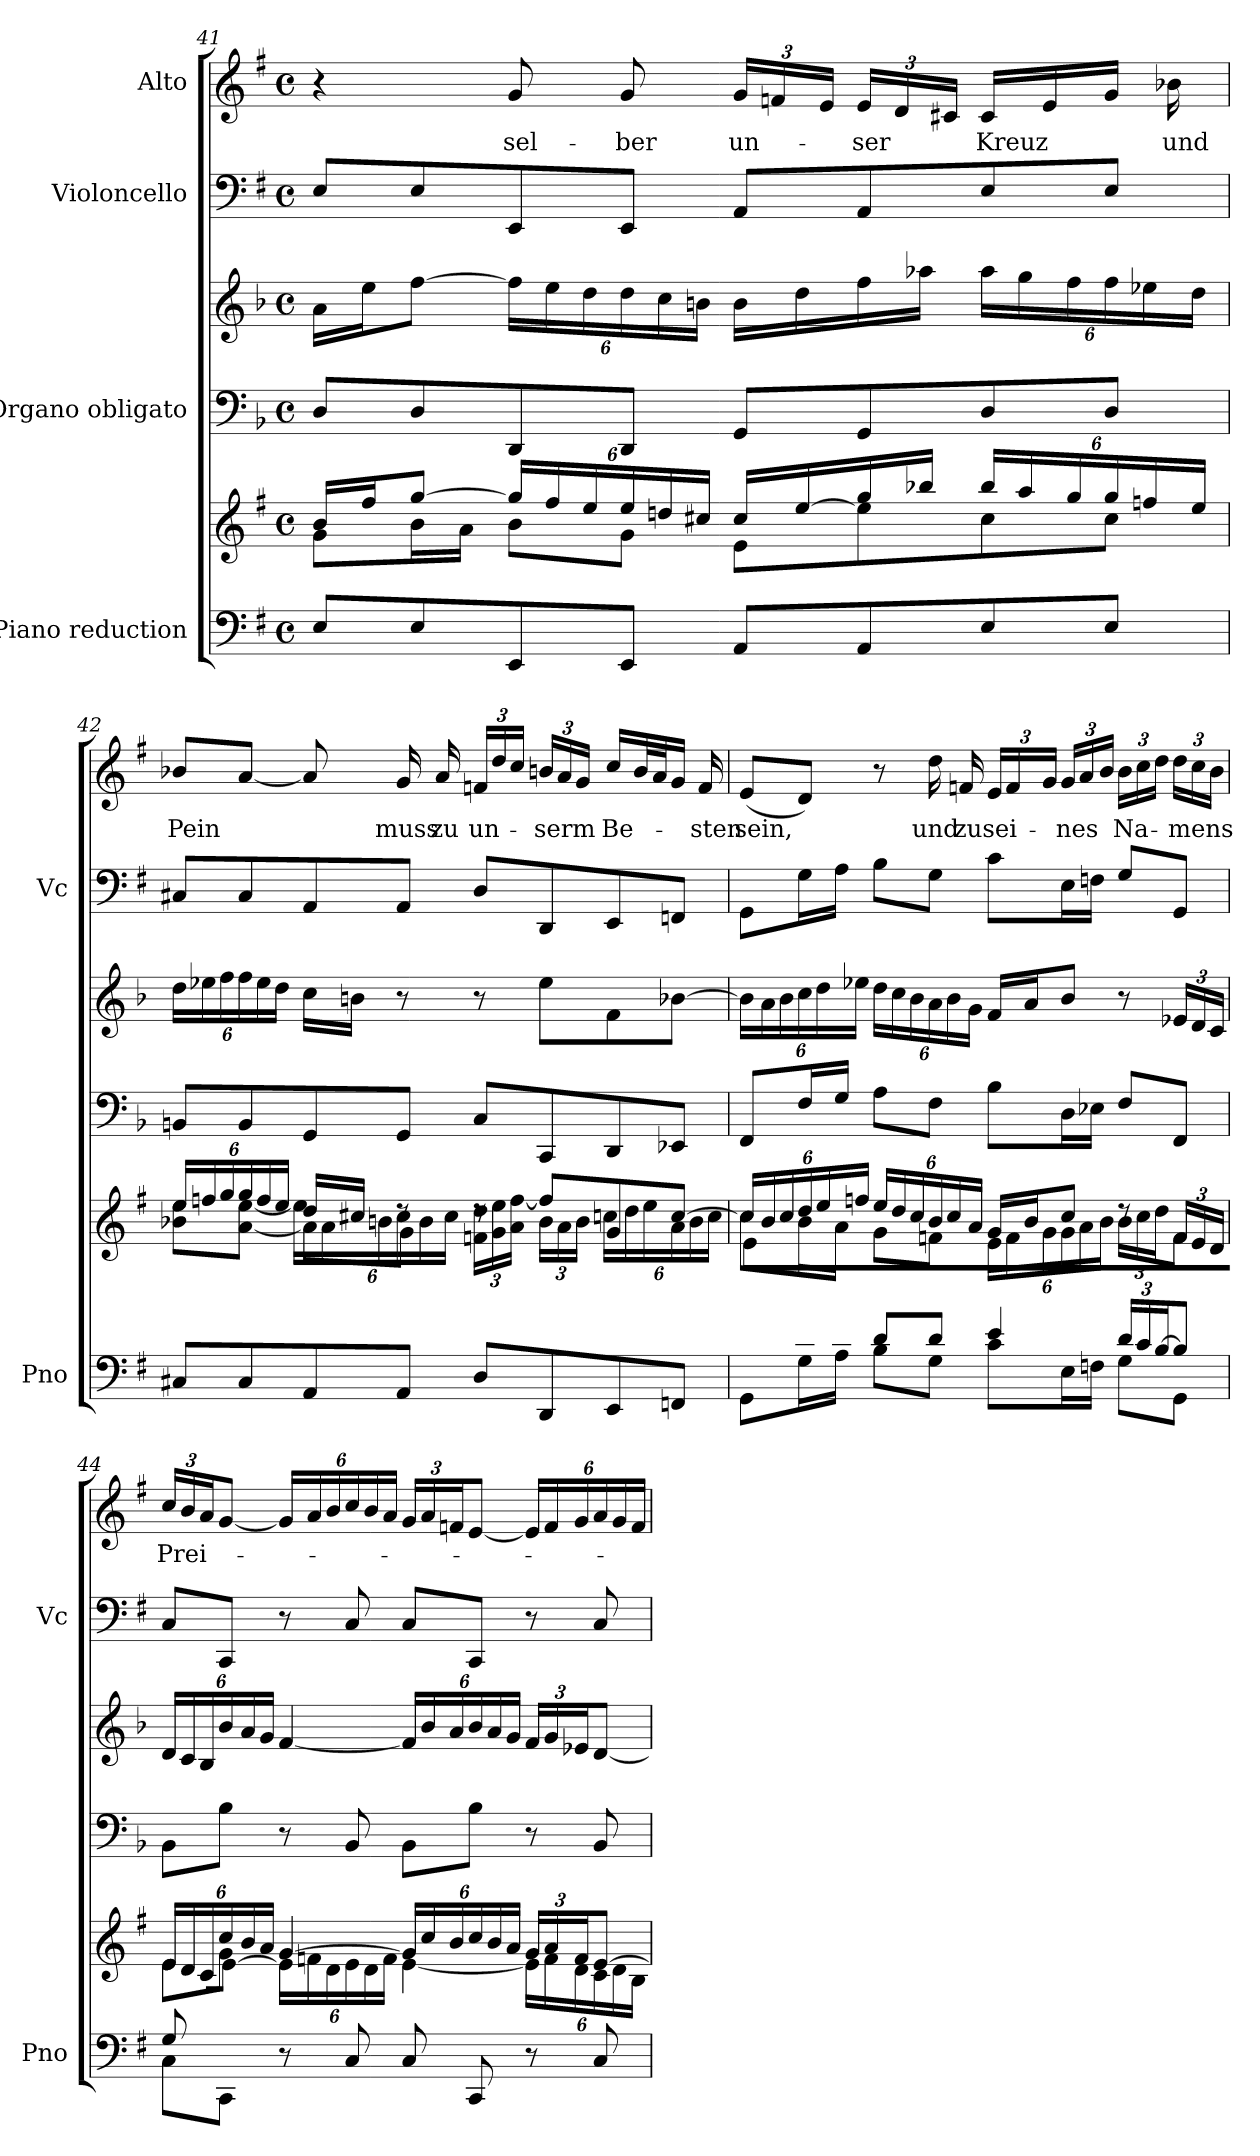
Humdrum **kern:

**kern	**kern	**kern	**kern	**kern	**kern	**text
*part4	*part4	*part3	*part3	*part2	*part1	*part1
*staff6	*staff5	*staff4	*staff3	*staff2	*staff1	*staff1
*I"Piano reduction	*	*I"Organo obligato	*	*I"Violoncello	*I"Alto	*
*I'Pno	*	*	*	*I'Vc	*	*
!!LO:LB:g=z
*clefF4	*clefG2	*clefF4	*clefG2	*clefF4	*clefG2	*
*	*	*ITrd-1c-2	*ITrd-1c-2	*	*	*
*k[f#]	*k[f#]	*k[f#]	*k[f#]	*k[f#]	*k[f#]	*
*M4/4	*M4/4	*M4/4	*M4/4	*M4/4	*M4/4	*
*met(c)	*met(c)	*met(c)	*met(c)	*met(c)	*met(c)	*
=41	=41	=41	=41	=41	=41	=41
*	*^	*	*	*	*	*
8E/L	16b/LL	8g\L	8E/L	16b\LL	8E/L	4r	.
.	16ff#/J	.	.	16ff#\J	.	.	.
8E/	[8gg/J	16b\L	8E/	[8gg\J	8E/	.	.
.	.	16a\JJ	.	.	.	.	.
*	*Xbrackettup	*	*	*Xbrackettup	*	*	*
!	!	!	!	!	!	!	!LO:LY:b
8EE/	24gg/LL]	8b\L	8EE/	24gg\LL]	8EE/	8g/	sel-
.	24ff#/	.	.	24ff#\	.	.	.
.	24ee/	.	.	24ee\	.	.	.
!	!	!	!	!	!	!	!LO:LY:b
8EE/J	24ee/	8g\J	8EE/J	24ee\	8EE/J	8g/	-ber
.	24ddn/	.	.	24dd\	.	.	.
.	24cc#X/JJ	.	.	24cc#X\JJ	.	.	.
*	*	*	*	*	*	*Xbrackettup	*
!	!	!	!	!	!	!	!LO:LY:b
8AA/L	16cc#/LL	8e\L	8AA/L	16cc#\LL	8AA/L	24g/LL	un-
.	.	.	.	.	.	24fn/	.
.	[16ee/	.	.	16ee\	.	.	.
.	.	.	.	.	.	24e/JJ	.
!	!	!	!	!	!	!	!LO:LY:b
8AA/	16gg/	8ee\]	8AA/	16gg\	8AA/	24e/LL	-ser
.	.	.	.	.	.	24d/	.
.	16bb-X/JJ	.	.	16bb-X\JJ	.	.	.
.	.	.	.	.	.	24c#X/JJ	.
!	!	!	!	!	!	!	!LO:LY:b
8E/	24bb-/LL	8cc#\	8E/	24bb-\LL	8E/	16c#/LL	Kreuz
.	24aa/	.	.	24aa\	.	.	.
.	.	.	.	.	.	16e/	.
.	24gg/	.	.	24gg\	.	.	.
8E/J	24gg/	8cc#\J	8E/J	24gg\	8E/J	16g/JJ	.
.	24ffn/	.	.	24ffn\	.	.	.
!	!	!	!	!	!	!	!LO:LY:b
.	.	.	.	.	.	16b-X\	und
.	24ee/JJ	.	.	24ee\JJ	.	.	.
=42	=42	=42	=42	=42	=42	=42	=42
*	*	*^	*	*	*	*	*
!	!	!	!	!	!	!	!	!LO:LY:b
8C#X/L	24ee/LL	8b-X\ 8ee\L	4ryy	8C#X/L	24ee\LL	8C#X/L	8b-X/L	Pein
.	24ffn/	.	.	.	24ffn\	.	.	.
.	24gg/	.	.	.	24gg\	.	.	.
8C#/	24gg/	[8a\ [8ee\J	.	8C#/	24gg\	8C#/	[8a/J	.
.	24ff/	.	.	.	24ff\	.	.	.
.	24ee/JJ	.	.	.	24ee\JJ	.	.	.
8AA/	16dd/LL	24ee\LL]	8a\L]	8AA/	16dd\LL	8AA/	8a/]	.
.	.	24a\	.	.	.	.	.	.
.	16cc#X/JJ	.	.	.	16cc#X\JJ	.	.	.
.	.	24bn\	.	.	.	.	.	.
!	!	!	!	!	!	!	!	!LO:LY:b
8AA/J	8rdd	24cc#\	8g\J	8AA/J	8r	8AA/J	16g/	muss
.	.	24b\	.	.	.	.	.	.
!	!	!	!	!	!	!	!	!LO:LY:b
.	.	.	.	.	.	.	16a/	zu
.	.	24cc#\JJ	.	.	.	.	.	.
!	!	!	!	!	!	!	!	!LO:LY:b
8D/L	8rdd	24fn\ 24dd\LL	2ryy	8D/L	8r	8D/L	24fn/LL	un-
.	.	24g\ 24ee\	.	.	.	.	24dd/	.
.	.	24a\ [24ff\JJ	.	.	.	.	24cc/JJ	.
!	!	!	!	!	!	!	!	!LO:LY:b
8DD/	8ff/L]	24b\LL	.	8DD/	8ff\L	8DD/	24bn/LL	-serm
.	.	24a\	.	.	.	.	24a/	.
.	.	24b\JJ	.	.	.	.	24g/JJ	.
!	!	!	!	!	!	!	!	!LO:LY:b
8EE/	8g/	24ccn\LL	.	8EE/	8g\	8EE/	16cc/LL	Be-
.	.	24dd\	.	.	.	.	.	.
.	.	.	.	.	.	.	32b/L	.
.	.	24ee\	.	.	.	.	.	.
.	.	.	.	.	.	.	32a/J	.
8FFn/J	[8cc/J	24a\	.	8FFn/J	[8ccn\J	8FFn/J	16g/JJ	.
.	.	24b\	.	.	.	.	.	.
!	!	!	!	!	!	!	!	!LO:LY:b
.	.	.	.	.	.	.	16f/	-sten
.	.	24cc\JJ	.	.	.	.	.	.
!!LO:PB:g=z
=43	=43	=43	=43	=43	=43	=43	=43	=43
*^	*	*	*	*	*	*	*	*
!	!	!	!	!	!	!	!	!	!LO:LY:b
8ryy	8GG\L	24cc/LL]	8cc\L	8e\L	8GG/L	24cc\LL]	8GG\L	(<8e/L	sein,
.	.	24b/	.	.	.	24b\	.	.	.
.	.	24cc/	.	.	.	24cc\	.	.	.
16d/L	16G\L	24dd/	16b\L	2..ryy	16G/L	24dd\	16G\L	8d/J)	.
.	.	24ee/	.	.	.	24ee\	.	.	.
16c/JJ	16A\JJ	.	16a\JJ	.	16A/JJ	.	16A\JJ	.	.
.	.	24ffn/JJ	.	.	.	24ffn\JJ	.	.	.
8d/L	8B\L	24ee/LL	8g\L	.	8B\L	24ee\LL	8B\L	8r	.
.	.	24dd/	.	.	.	24dd\	.	.	.
.	.	24cc/	.	.	.	24cc\	.	.	.
!	!	!	!	!	!	!	!	!	!LO:LY:b
8d/J	8G\J	24b/	8fn\J	.	8G\J	24b\	8G\J	16dd\	und
.	.	24cc/	.	.	.	24cc\	.	.	.
!	!	!	!	!	!	!	!	!	!LO:LY:b
.	.	.	.	.	.	.	.	16fn/	zu
.	.	24a/JJ	.	.	.	24a\JJ	.	.	.
!	!	!	!	!	!	!	!	!	!LO:LY:b
4e/	8c\L	16g/LL	24e\LL	.	8c\L	16g/LL	8c\L	24e/LL	sei-
.	.	.	24f\	.	.	.	.	24f/	.
.	.	16b/J	.	.	.	16b/J	.	.	.
.	.	.	24g\	.	.	.	.	24g/JJ	.
!	!	!	!	!	!	!	!	!	!LO:LY:b
.	16E\L	8cc/J	24g\	.	16E\L	8cc/J	16E\L	24g/LL	-nes
.	.	.	24a\	.	.	.	.	24a/	.
.	16Fn\JJ	.	.	.	16Fn\JJ	.	16Fn\JJ	.	.
.	.	.	24b\JJ	.	.	.	.	24b/JJ	.
*Xbrackettup	*	*	*	*	*	*	*	*	*
!	!	!	!	!	!	!	!	!	!LO:LY:b
24d/LL	8G\L	8rdd	24b\LL	.	8G/L	8r	8G/L	24b\LL	Na-
24c/	.	.	24cc\	.	.	.	.	24cc\	.
[24B/J	.	.	24dd\J	.	.	.	.	24dd\JJ	.
!	!	!	!	!	!	!	!	!	!LO:LY:b
8B/J]	8GG\J	24f/LL	8f\J	.	8GG/J	24fn/LL	8GG/J	24dd\LL	-mens
.	.	24e/	.	.	.	24e/	.	24cc\	.
.	.	24d/JJ	.	.	.	24d/JJ	.	24b\JJ	.
=44	=44	=44	=44	=44	=44	=44	=44	=44	=44
!	!	!	!	!	!	!	!	!	!LO:LY:b
8G/L	8C\L	24e/LL	8e\L	8ryy	8C\L	24e/LL	8C/L	24cc/LL	Prei-
.	.	24d/	.	.	.	24d/	.	24b/	.
.	.	24c/	.	.	.	24c/	.	24a/J	.
8ryy	8CC\J	24cc/	8g\J	[8e\J	8c\J	24cc/	8CC/J	[8g/J	.
.	.	24b/	.	.	.	24b/	.	.	.
.	.	24a/JJ	.	.	.	24a/JJ	.	.	.
8r	8ryy	[4g/	24e\LL]	2.ryy	8r	[4g/	8r	24g/LL]	.
.	.	.	24fn\	.	.	.	.	24a/	.
.	.	.	24d\	.	.	.	.	24b/	.
8C/	8ryy	.	24e\	.	8C/	.	8C/	24cc/	.
.	.	.	24d\	.	.	.	.	24b/	.
.	.	.	24f\JJ	.	.	.	.	24a/JJ	.
8C/L	4ryy	24g/LL]	[4e\	.	8C\L	24g/LL]	8C/L	24g/LL	.
.	.	24cc/	.	.	.	24cc/	.	24a/	.
.	.	24b/	.	.	.	24b/	.	24fn/J	.
8CC/J	.	24cc/	.	.	8c\J	24cc/	8CC/J	[8e/J	.
.	.	24b/	.	.	.	24b/	.	.	.
.	.	24a/JJ	.	.	.	24a/JJ	.	.	.
8r	8ryy	24g/LL	24e\LL]	.	8r	24g/LL	8r	24e/LL]	.
.	.	24a/	24f\	.	.	24a/	.	24f/	.
.	.	24f/J	24d\	.	.	24fn/J	.	24g/	.
8C/	8ryy	[8e/J	24c\	.	8C/	[8e/J	8C/	24a/	.
.	.	.	24d\	.	.	.	.	24g/	.
.	.	.	24B\JJ	.	.	.	.	24f/JJ	.
*v	*v	*	*	*	*	*	*	*	*
*	*v	*v	*v	*	*	*	*	*
=	=	=	=	=	=	=
*-	*-	*-	*-	*-	*-	*-
